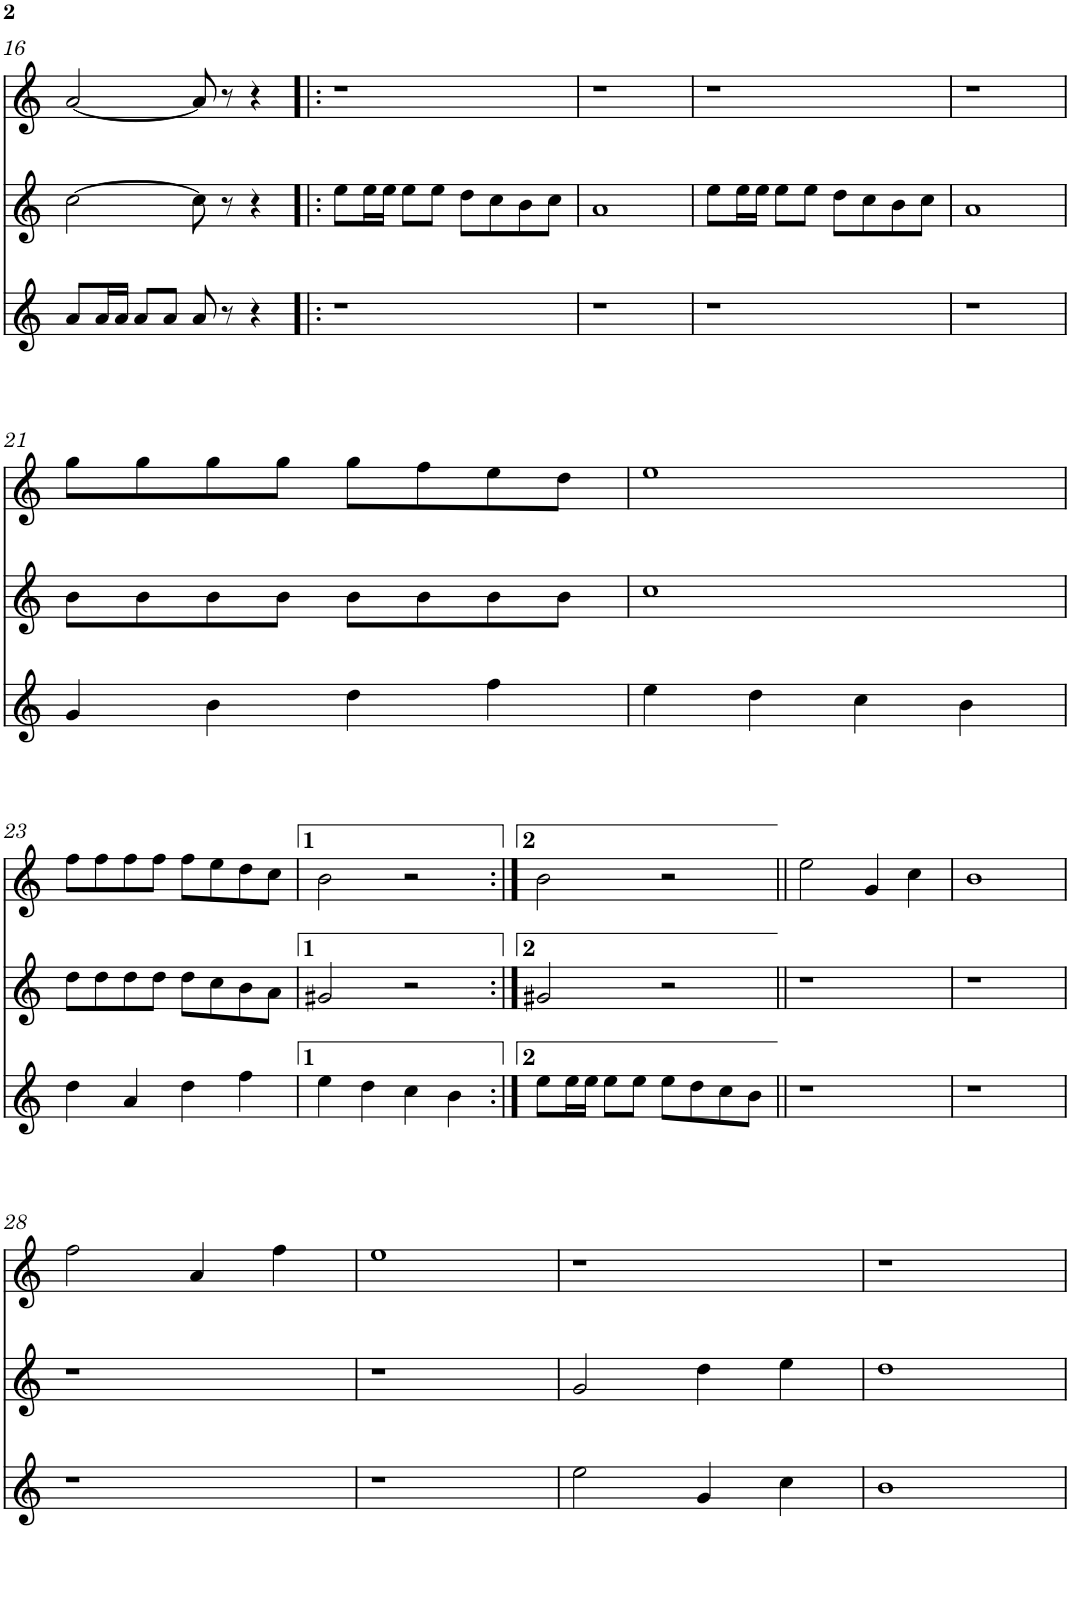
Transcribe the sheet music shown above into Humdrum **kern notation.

**kern	**kern	**kern
*part3	*part2	*part1
*staff3	*staff2	*staff1
*I"Gralla 3	*I"Gralla 2	*I"Gralla 1
!!LO:PB:g=z
*clefG2	*clefG2	*clefG2
*k[]	*k[]	*k[]
*M4/4	*M4/4	*M4/4
=16	=16	=16
8a/L	[2cc\	[2a/
16a/L	.	.
16a/JJ	.	.
8a/L	.	.
8a/J	.	.
8a/	8cc\]	8a/]
8r	8r	8r
4r	4r	4r
=17!|:	=17!|:	=17!|:
1r	8ee\L	1r
.	16ee\L	.
.	16ee\JJ	.
.	8ee\L	.
.	8ee\J	.
.	8dd\L	.
.	8cc\	.
.	8b\	.
.	8cc\J	.
=18	=18	=18
1r	1a	1r
=19	=19	=19
1r	8ee\L	1r
.	16ee\L	.
.	16ee\JJ	.
.	8ee\L	.
.	8ee\J	.
.	8dd\L	.
.	8cc\	.
.	8b\	.
.	8cc\J	.
=20	=20	=20
1r	1a	1r
!!LO:LB:g=z
=21	=21	=21
4g/	8b\L	8gg\L
.	8b\	8gg\
4b\	8b\	8gg\
.	8b\J	8gg\J
4dd\	8b\L	8gg\L
.	8b\	8ff\
4ff\	8b\	8ee\
.	8b\J	8dd\J
=22	=22	=22
4ee\	1cc	1ee
4dd\	.	.
4cc\	.	.
4b\	.	.
!!LO:LB:g=z
=23	=23	=23
4dd\	8dd\L	8ff\L
.	8dd\	8ff\
4a/	8dd\	8ff\
.	8dd\J	8ff\J
4dd\	8dd\L	8ff\L
.	8cc\	8ee\
4ff\	8b\	8dd\
.	8a\J	8cc\J
=24	=24	=24
4ee\	2g#X/	2b\
4dd\	.	.
4cc\	2r	2r
4b\	.	.
=25:|!	=25:|!	=25:|!
8ee\L	2g#X/	2b\
16ee\L	.	.
16ee\JJ	.	.
8ee\L	.	.
8ee\J	.	.
8ee\L	2r	2r
8dd\	.	.
8cc\	.	.
8b\J	.	.
=26||	=26||	=26||
1r	1r	2ee\
.	.	4g/
.	.	4cc\
=27	=27	=27
1r	1r	1b
!!LO:LB:g=z
=28	=28	=28
1r	1r	2ff\
.	.	4a/
.	.	4ff\
=29	=29	=29
1r	1r	1ee
=30	=30	=30
2ee\	2g/	1r
4g/	4dd\	.
4cc\	4ee\	.
=31	=31	=31
1b	1dd	1r
=	=	=
*-	*-	*-
